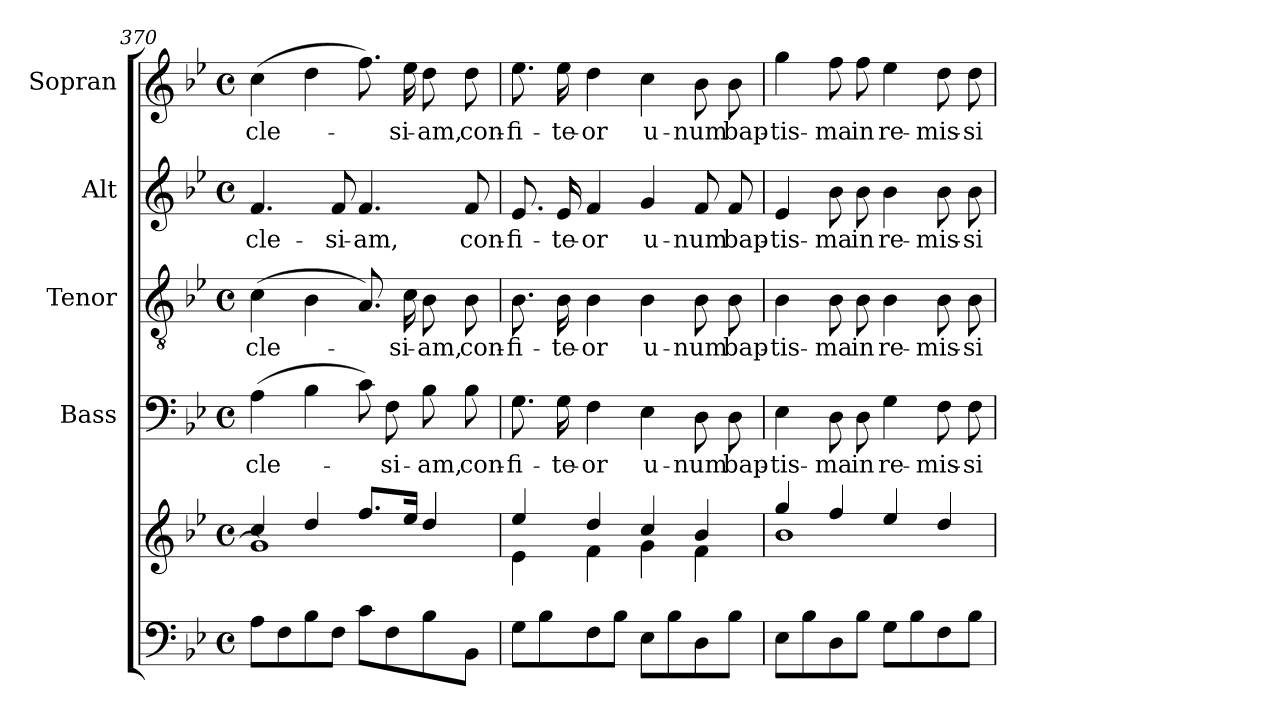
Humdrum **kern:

**kern	**kern	**kern	**text	**kern	**text	**kern	**text	**kern	**text
*part5	*part5	*part4	*part4	*part3	*part3	*part2	*part2	*part1	*part1
*staff6	*staff5	*staff4	*staff4	*staff3	*staff3	*staff2	*staff2	*staff1	*staff1
*	*	*I"Bass	*	*I"Tenor	*	*I"Alt	*	*I"Sopran	*
*	*	*I'B.	*	*I'T.	*	*I'A.	*	*I'S.	*
*clefF4	*clefG2	*clefF4	*	*clefGv2	*	*clefG2	*	*clefG2	*
*k[b-e-]	*k[b-e-]	*k[b-e-]	*	*k[b-e-]	*	*k[b-e-]	*	*k[b-e-]	*
*B-:	*B-:	*B-:	*	*B-:	*	*B-:	*	*B-:	*
*M4/4	*M4/4	*M4/4	*	*M4/4	*	*M4/4	*	*M4/4	*
*met(c)	*met(c)	*met(c)	*	*met(c)	*	*met(c)	*	*met(c)	*
=370	=370	=370	=370	=370	=370	=370	=370	=370	=370
*	*^	*	*	*	*	*	*	*	*
!	!	!	!	!LO:LY:b	!	!LO:LY:b	!	!LO:LY:b	!	!LO:LY:b
8A\L	4cc/	1g]	(>4A\	-cle-	(>4c\	-cle-	4.f/	-cle-	(>4cc\	-cle-
8F\	.	.	.	.	.	.	.	.	.	.
8B-\	4dd/	.	4B-\	.	4B-\	.	.	.	4dd\	.
!	!	!	!	!	!	!	!	!LO:LY:b	!	!
8F\J	.	.	.	.	.	.	8f/	-si-	.	.
!	!	!	!	!	!	!	!	!LO:LY:b	!	!
8c\L	8.ff/L	.	8c\)	.	8.A/)	.	4.f/	-am,	8.ff\)	.
!	!	!	!	!LO:LY:b	!	!	!	!	!	!
8F\	.	.	8F\	-si-	.	.	.	.	.	.
!	!	!	!	!	!	!LO:LY:b	!	!	!	!LO:LY:b
.	16ee-/Jk	.	.	.	16c\	-si-	.	.	16ee-\	-si-
!	!	!	!	!LO:LY:b	!	!LO:LY:b	!	!	!	!LO:LY:b
8B-\	4dd/	.	8B-\	-am,	8B-\	-am,	.	.	8dd\	-am,
!	!	!	!	!LO:LY:b	!	!LO:LY:b	!	!LO:LY:b	!	!LO:LY:b
8BB-\J	.	.	8B-\	con-	8B-\	con-	8f/	con-	8dd\	con-
=371	=371	=371	=371	=371	=371	=371	=371	=371	=371	=371
!	!	!	!	!LO:LY:b	!	!LO:LY:b	!	!LO:LY:b	!	!LO:LY:b
8G\L	4ee-/	4e-\	8.G\	-fi-	8.B-\	-fi-	8.e-/	-fi-	8.ee-\	-fi-
8B-\	.	.	.	.	.	.	.	.	.	.
!	!	!	!	!LO:LY:b	!	!LO:LY:b	!	!LO:LY:b	!	!LO:LY:b
.	.	.	16G\	-te-	16B-\	-te-	16e-/	-te-	16ee-\	-te-
!	!	!	!	!LO:LY:b	!	!LO:LY:b	!	!LO:LY:b	!	!LO:LY:b
8F\	4dd/	4f\	4F\	-or	4B-\	-or	4f/	-or	4dd\	-or
8B-\J	.	.	.	.	.	.	.	.	.	.
!	!	!	!	!LO:LY:b	!	!LO:LY:b	!	!LO:LY:b	!	!LO:LY:b
8E-\L	4cc/	4g\	4E-\	u-	4B-\	u-	4g/	u-	4cc\	u-
8B-\	.	.	.	.	.	.	.	.	.	.
!	!	!	!	!LO:LY:b	!	!LO:LY:b	!	!LO:LY:b	!	!LO:LY:b
8D\	4b-/	4f\	8D\	-num	8B-\	-num	8f/	-num	8b-\	-num
!	!	!	!	!LO:LY:b	!	!LO:LY:b	!	!LO:LY:b	!	!LO:LY:b
8B-\J	.	.	8D\	bap-	8B-\	bap-	8f/	bap-	8b-\	bap-
=372	=372	=372	=372	=372	=372	=372	=372	=372	=372	=372
!	!	!	!	!LO:LY:b	!	!LO:LY:b	!	!LO:LY:b	!	!LO:LY:b
8E-\L	4gg/	1b-	4E-\	-tis-	4B-\	-tis-	4e-/	-tis-	4gg\	-tis-
8B-\	.	.	.	.	.	.	.	.	.	.
!	!	!	!	!LO:LY:b	!	!LO:LY:b	!	!LO:LY:b	!	!LO:LY:b
8D\	4ff/	.	8D\	-ma	8B-\	-ma	8b-\	-ma	8ff\	-ma
!	!	!	!	!LO:LY:b	!	!LO:LY:b	!	!LO:LY:b	!	!LO:LY:b
8B-\J	.	.	8D\	in	8B-\	in	8b-\	in	8ff\	in
!	!	!	!	!LO:LY:b	!	!LO:LY:b	!	!LO:LY:b	!	!LO:LY:b
8G\L	4ee-/	.	4G\	re-	4B-\	re-	4b-\	re-	4ee-\	re-
8B-\	.	.	.	.	.	.	.	.	.	.
!	!	!	!	!LO:LY:b	!	!LO:LY:b	!	!LO:LY:b	!	!LO:LY:b
8F\	4dd/	.	8F\	-mis-	8B-\	-mis-	8b-\	-mis-	8dd\	-mis-
!	!	!	!	!LO:LY:b	!	!LO:LY:b	!	!LO:LY:b	!	!LO:LY:b
8B-\J	.	.	8F\	-si-	8B-\	-si-	8b-\	-si-	8dd\	-si-
*	*v	*v	*	*	*	*	*	*	*	*
=	=	=	=	=	=	=	=	=	=
*-	*-	*-	*-	*-	*-	*-	*-	*-	*-
